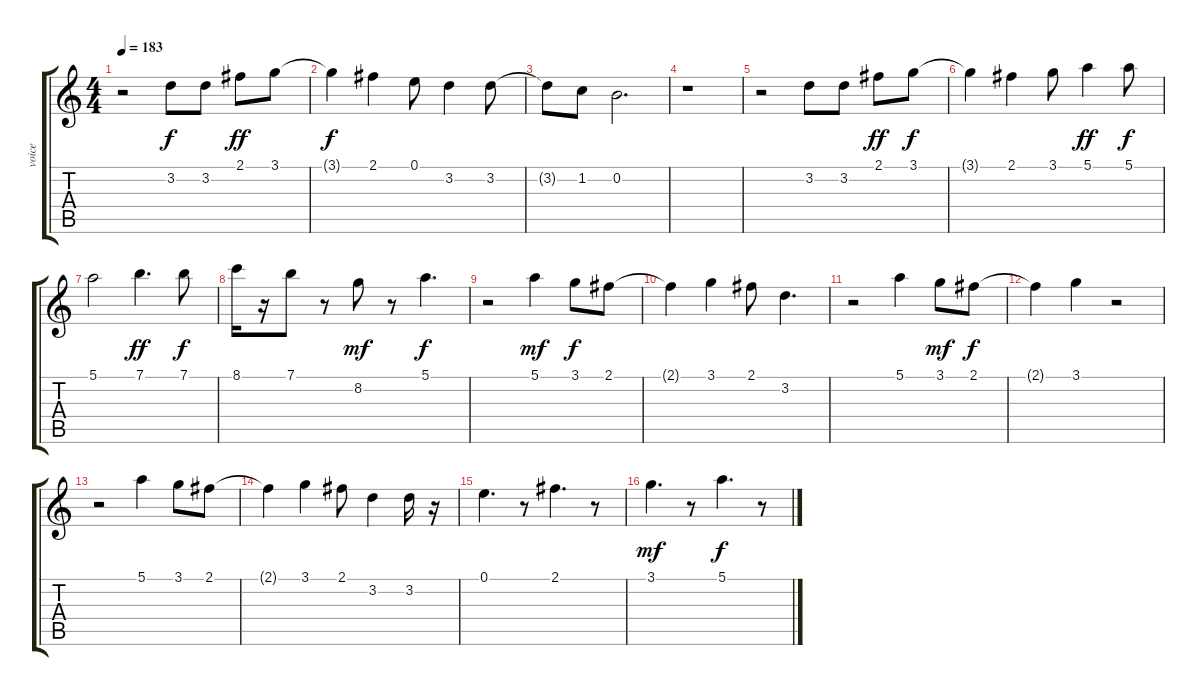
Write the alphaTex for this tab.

\track ("voice" "voice") {instrument distortionguitar}
\staff {score tabs}
\tuning (E4 B3 G3 D3 A2 E2) {hide}
\ts (4 4)
\tempo 183
\clef g2
\ks c
r.2{dy f} 3.2.8 3.2.8 2.1.8{dy ff} 3.1.8 |
3.1{t}.4{dy f} 2.1.4 0.1.8 3.2.4 3.2.8 |
3.2{t}.8 1.2.8 0.2.2{d} |
r.1 |
r.2 3.2.8 3.2.8 2.1.8{dy ff} 3.1.8{dy f} |
3.1{t}.4 2.1.4 3.1.8 5.1.4{dy ff} 5.1.8{dy f} |
5.1.2 7.1.4{d dy ff} 7.1.8{dy f} |
8.1.16 r.16 7.1.8 r.8 8.2.8{dy mf} r.8 5.1.4{d dy f} |
r.2 5.1.4{dy mf} 3.1.8{dy f} 2.1.8 |
2.1{t}.4 3.1.4 2.1.8 3.2.4{d} |
r.2 5.1.4 3.1.8{dy mf} 2.1.8{dy f} |
2.1{t}.4 3.1.4 r.2 |
r.2 5.1.4 3.1.8 2.1.8 |
2.1{t}.4 3.1.4 2.1.8 3.2.4 3.2.16 r.16 |
0.1.4{d} r.8 2.1.4{d} r.8 |
3.1.4{d dy mf} r.8 5.1.4{d dy f} r.8
